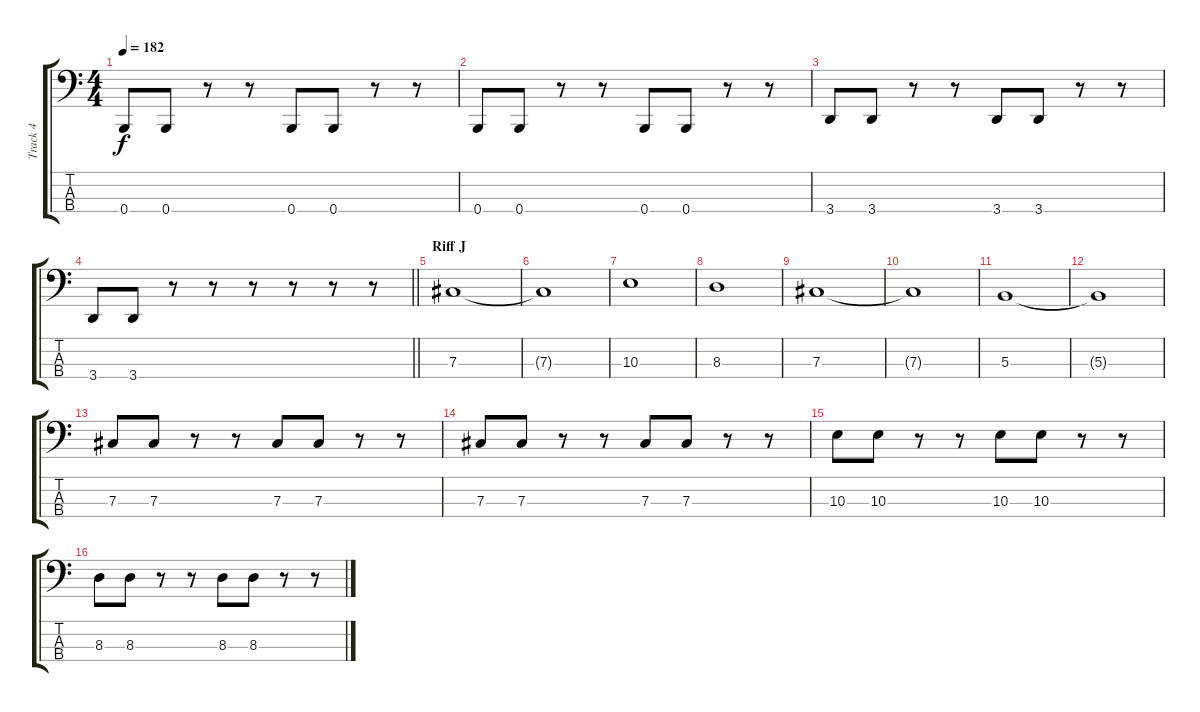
\track ("Track 4" "Track 4") {instrument electricbasspick}
\staff {score tabs}
\tuning (E2 B1 Gb1 B0) {hide}
\ts (4 4)
\tempo 182
\clef f4
\ks c
0.4.8{dy f} 0.4.8 r.8 r.8 0.4.8 0.4.8 r.8 r.8 |
0.4.8 0.4.8 r.8 r.8 0.4.8 0.4.8 r.8 r.8 |
3.4.8 3.4.8 r.8 r.8 3.4.8 3.4.8 r.8 r.8 |
\barLineRight lightlight
3.4.8 3.4.8 r.8 r.8 r.8 r.8 r.8 r.8 |
\section ("" "Riff J")
7.3.1 |
7.3{t}.1 |
10.3.1 |
8.3.1 |
7.3.1 |
7.3{t}.1 |
5.3.1 |
5.3{t}.1 |
7.3.8 7.3.8 r.8 r.8 7.3.8 7.3.8 r.8 r.8 |
7.3.8 7.3.8 r.8 r.8 7.3.8 7.3.8 r.8 r.8 |
10.3.8 10.3.8 r.8 r.8 10.3.8 10.3.8 r.8 r.8 |
8.3.8 8.3.8 r.8 r.8 8.3.8 8.3.8 r.8 r.8
